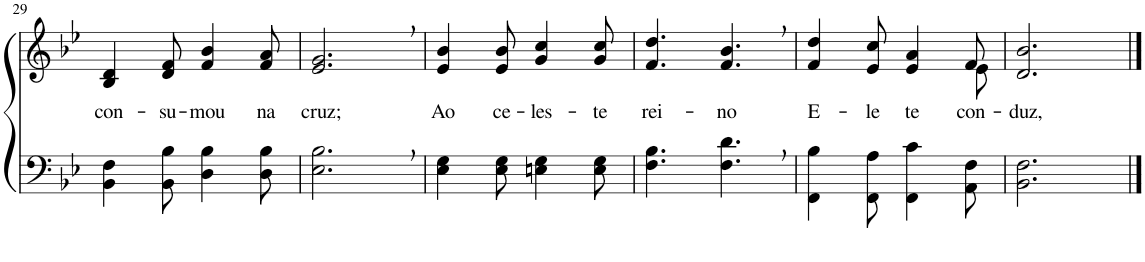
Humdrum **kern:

**kern	**kern	**text
*part2	*part1	*part1
*staff2	*staff1	*staff1
*I"Parte III e IV	*I"Parte I e II	*
!!LO:PB:g=z
*clefF4	*clefG2	*
*k[b-e-]	*k[b-e-]	*
*M6/8	*M6/8	*
=29	=29	=29
!	!	!LO:LY:b
4BB-\ 4F\	4B-/ 4d/	con-
!	!	!LO:LY:b
8BB-\ 8B-\	8d/ 8f/	-su-
!	!	!LO:LY:b
4D\ 4B-\	4f/ 4b-/	-mou
!	!	!LO:LY:b
8D\ 8B-\	8f/ 8a/	na
=30	=30	=30
!	!	!LO:LY:b
2.E-\, 2.B-\,	2.e-/, 2.g/,	cruz;
=31	=31	=31
!	!	!LO:LY:b
4E-\ 4G\	4e-/ 4b-/	Ao
!	!	!LO:LY:b
8E-\ 8G\	8e-/ 8b-/	ce-
!	!	!LO:LY:b
4En\ 4G\	4g/ 4cc/	-les-
!	!	!LO:LY:b
8E\ 8G\	8g/ 8cc/	-te
=32	=32	=32
!	!	!LO:LY:b
4.F\ 4.B-\	4.f/ 4.dd/	rei-
!	!	!LO:LY:b
4.F\, 4.d\,	4.f/, 4.b-/,	-no
=33	=33	=33
!	!	!LO:LY:b
*	*^	*
4FF\ 4B-\	4f/ 4dd/	8ryy	E-
!	!	!	!LO:LY:b
*	*v	*v	*
8FF\ 8A\	8e-/ 8cc/	-le
!	!	!LO:LY:b
4FF\ 4c\	4e-/ 4a/	te
*	*^	*
!	!	!	!LO:LY:b
8AA\ 8F\	8f/	8e-\	con-
=34	=34	=34	=34
!	!	!	!LO:LY:b
*	*v	*v	*
2.BB-\ 2.F\	2.d/ 2.b-/	-duz,
==	==	==
*-	*-	*-
